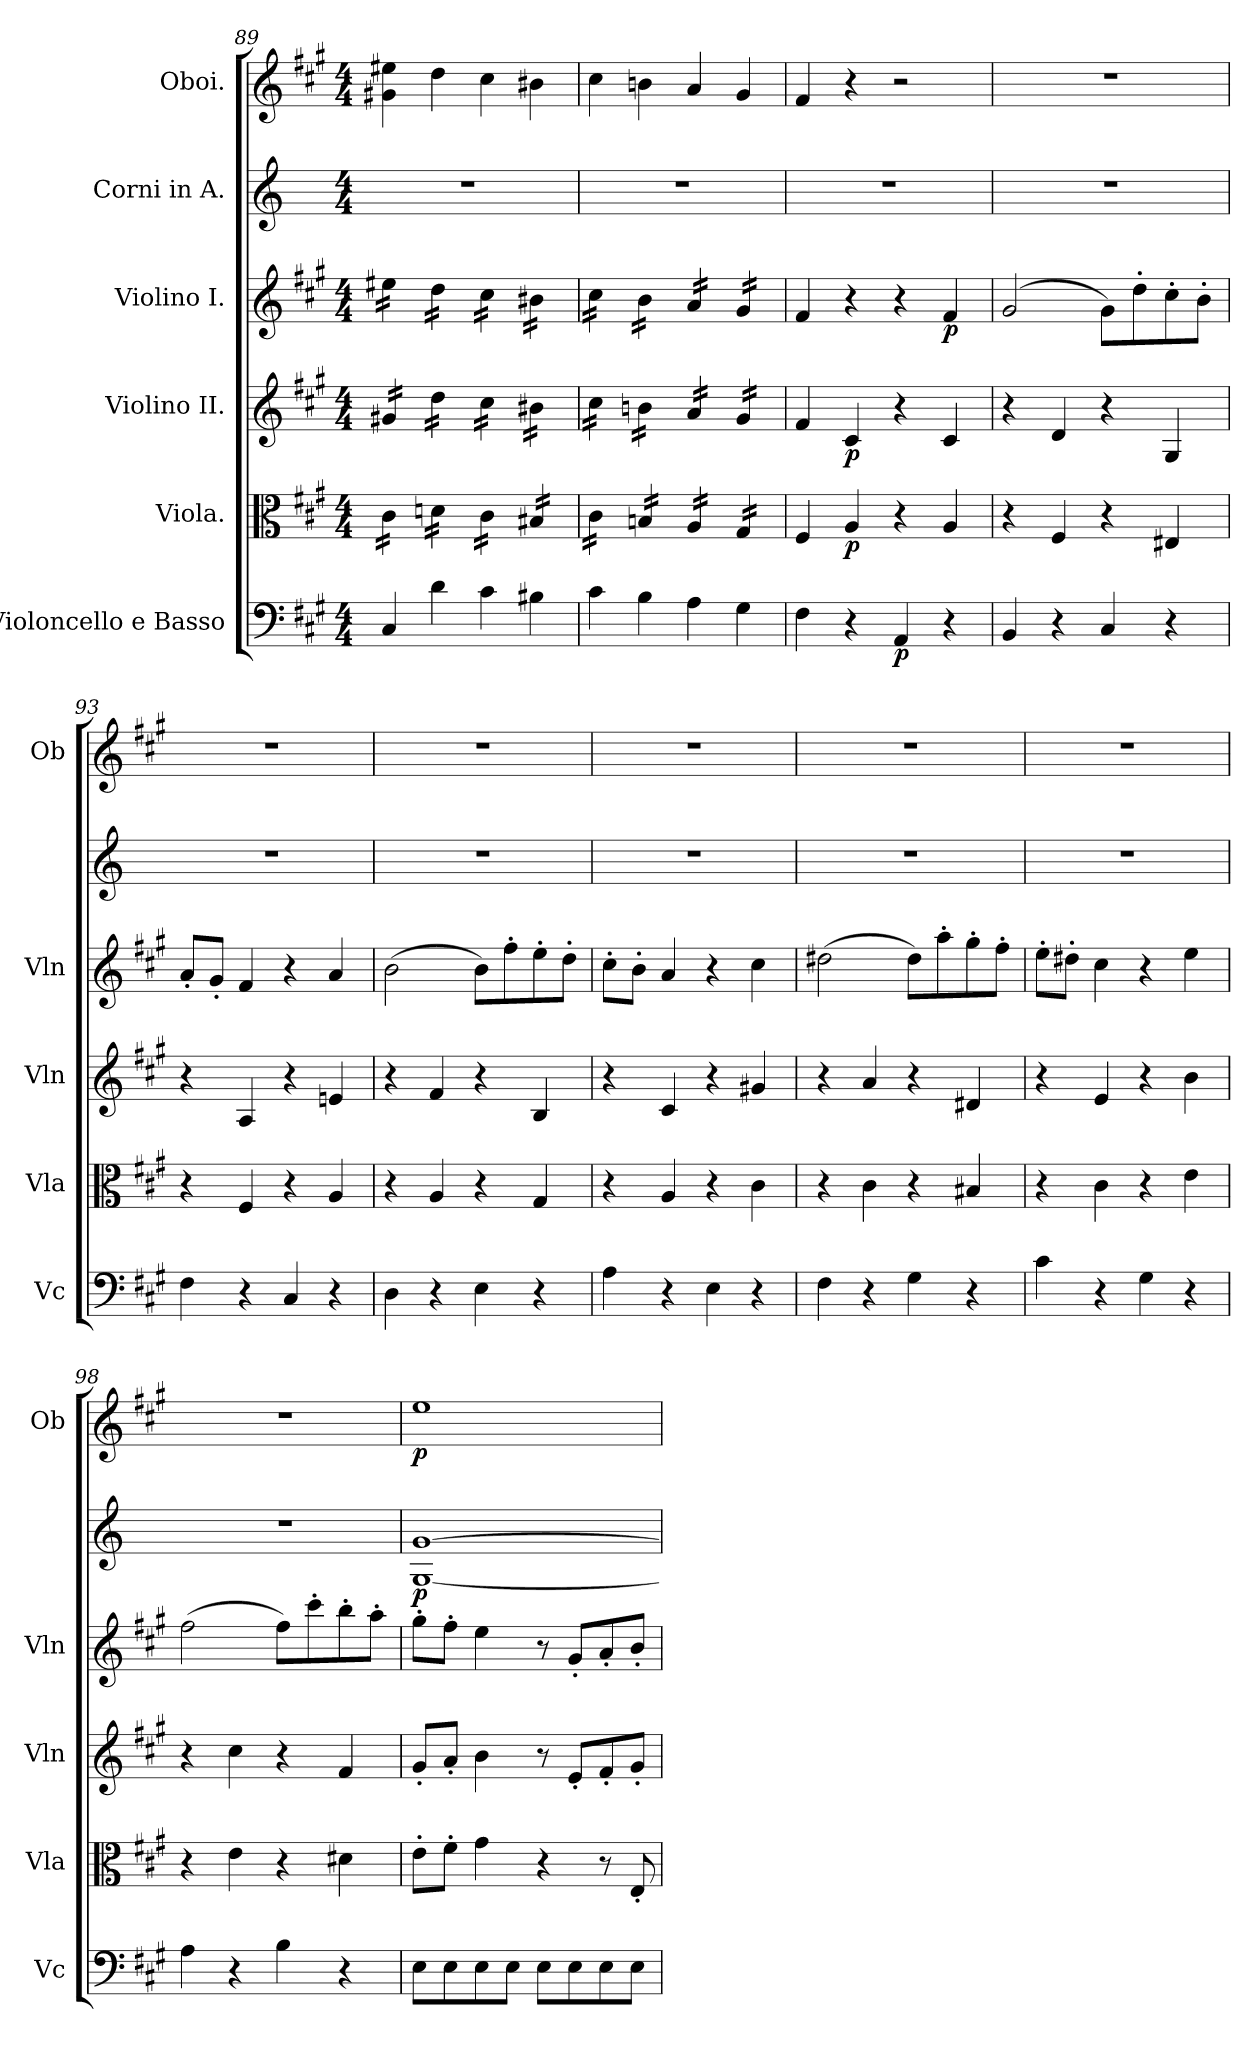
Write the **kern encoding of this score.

**kern	**dynam	**kern	**dynam	**kern	**dynam	**kern	**dynam	**kern	**kern	**dynam
*part6	*part6	*part5	*part5	*part4	*part4	*part3	*part3	*part2	*part1	*part1
*staff6	*staff6	*staff5	*staff5	*staff4	*staff4	*staff3	*staff3	*staff2	*staff1	*staff1
*I"Violoncello e Basso	*	*I"Viola.	*	*I"Violino II.	*	*I"Violino I.	*	*I"Corni in A.	*I"Oboi.	*
*I'Vc	*	*I'Vla	*	*I'Vln	*	*I'Vln	*	*	*I'Ob	*
*clefF4	*	*clefC3	*	*clefG2	*	*clefG2	*	*clefG2	*clefG2	*
*	*	*	*	*	*	*	*	*ITrd2c3	*	*
*k[f#c#g#]	*	*k[f#c#g#]	*	*k[f#c#g#]	*	*k[f#c#g#]	*	*k[f#c#g#]	*k[f#c#g#]	*
*M4/4	*	*M4/4	*	*M4/4	*	*M4/4	*	*M4/4	*M4/4	*
=89	=89	=89	=89	=89	=89	=89	=89	=89	=89	=89
*	*	*tremolo	*	*	*	*	*	*	*	*
*	*	*	*	*tremolo	*	*	*	*	*	*
*	*	*	*	*	*	*tremolo	*	*	*	*
4C#/	.	16c#\LL	.	16g#X/LL	.	16ee#X\LL	.	1r	4g#X\ 4ee#X\	.
.	.	16c#\	.	16g#X/	.	16ee#X\	.	.	.	.
.	.	16c#\	.	16g#X/	.	16ee#X\	.	.	.	.
.	.	16c#\JJ	.	16g#X/JJ	.	16ee#X\JJ	.	.	.	.
4d\	.	16dn\LL	.	16dd\LL	.	16dd\LL	.	.	4dd\	.
.	.	16dn\	.	16dd\	.	16dd\	.	.	.	.
.	.	16dn\	.	16dd\	.	16dd\	.	.	.	.
.	.	16dn\JJ	.	16dd\JJ	.	16dd\JJ	.	.	.	.
4c#\	.	16c#\LL	.	16cc#\LL	.	16cc#\LL	.	.	4cc#\	.
.	.	16c#\	.	16cc#\	.	16cc#\	.	.	.	.
.	.	16c#\	.	16cc#\	.	16cc#\	.	.	.	.
.	.	16c#\JJ	.	16cc#\JJ	.	16cc#\JJ	.	.	.	.
4B#X\	.	16B#X/LL	.	16b#X\LL	.	16b#X\LL	.	.	4b#X\	.
.	.	16B#X/	.	16b#X\	.	16b#X\	.	.	.	.
.	.	16B#X/	.	16b#X\	.	16b#X\	.	.	.	.
.	.	16B#X/JJ	.	16b#X\JJ	.	16b#X\JJ	.	.	.	.
=90	=90	=90	=90	=90	=90	=90	=90	=90	=90	=90
4c#\	.	16c#\LL	.	16cc#\LL	.	16cc#\LL	.	1r	4cc#\	.
.	.	16c#\	.	16cc#\	.	16cc#\	.	.	.	.
.	.	16c#\	.	16cc#\	.	16cc#\	.	.	.	.
.	.	16c#\JJ	.	16cc#\JJ	.	16cc#\JJ	.	.	.	.
4B\	.	16Bn/LL	.	16bn\LL	.	16b\LL	.	.	4bn\	.
.	.	16Bn/	.	16bn\	.	16b\	.	.	.	.
.	.	16Bn/	.	16bn\	.	16b\	.	.	.	.
.	.	16Bn/JJ	.	16bn\JJ	.	16b\JJ	.	.	.	.
4A\	.	16A/LL	.	16a/LL	.	16a/LL	.	.	4a/	.
.	.	16A/	.	16a/	.	16a/	.	.	.	.
.	.	16A/	.	16a/	.	16a/	.	.	.	.
.	.	16A/JJ	.	16a/JJ	.	16a/JJ	.	.	.	.
4G#\	.	16G#/LL	.	16g#/LL	.	16g#/LL	.	.	4g#/	.
.	.	16G#/	.	16g#/	.	16g#/	.	.	.	.
.	.	16G#/	.	16g#/	.	16g#/	.	.	.	.
.	.	16G#/JJ	.	16g#/JJ	.	16g#/JJ	.	.	.	.
*	*	*	*	*	*	*Xtremolo	*	*	*	*
*	*	*	*	*Xtremolo	*	*	*	*	*	*
*	*	*Xtremolo	*	*	*	*	*	*	*	*
=91	=91	=91	=91	=91	=91	=91	=91	=91	=91	=91
4F#\	.	4F#/	.	4f#/	.	4f#/	.	1r	4f#/	.
!	!	!	!LO:DY:b	!	!LO:DY:b	!	!	!	!	!
4r	.	4A/	p	4c#/	p	4r	.	.	4r	.
!	!LO:DY:b	!	!	!	!	!	!	!	!	!
4AA/	p	4r	.	4r	.	4r	.	.	2r	.
!	!	!	!	!	!	!	!LO:DY:b	!	!	!
4r	.	4A/	.	4c#/	.	4f#/	p	.	.	.
=92	=92	=92	=92	=92	=92	=92	=92	=92	=92	=92
4BB/	.	4r	.	4r	.	(>2g#/	.	1r	1r	.
4r	.	4F#/	.	4d/	.	.	.	.	.	.
4C#/	.	4r	.	4r	.	8g#\L)	.	.	.	.
.	.	.	.	.	.	8dd'\	.	.	.	.
4r	.	4E#X/	.	4G#/	.	8cc#'\	.	.	.	.
.	.	.	.	.	.	8b'\J	.	.	.	.
=93	=93	=93	=93	=93	=93	=93	=93	=93	=93	=93
4F#\	.	4r	.	4r	.	8a'/L	.	1r	1r	.
.	.	.	.	.	.	8g#'/J	.	.	.	.
4r	.	4F#/	.	4A/	.	4f#/	.	.	.	.
4C#/	.	4r	.	4r	.	4r	.	.	.	.
4r	.	4A/	.	4en/	.	4a/	.	.	.	.
!!LO:LB:g=z
=94	=94	=94	=94	=94	=94	=94	=94	=94	=94	=94
4D\	.	4r	.	4r	.	(>2b\	.	1r	1r	.
4r	.	4A/	.	4f#/	.	.	.	.	.	.
4E\	.	4r	.	4r	.	8b\L)	.	.	.	.
.	.	.	.	.	.	8ff#'\	.	.	.	.
4r	.	4G#/	.	4B/	.	8ee'\	.	.	.	.
.	.	.	.	.	.	8dd'\J	.	.	.	.
=95	=95	=95	=95	=95	=95	=95	=95	=95	=95	=95
4A\	.	4r	.	4r	.	8cc#'\L	.	1r	1r	.
.	.	.	.	.	.	8b'\J	.	.	.	.
4r	.	4A/	.	4c#/	.	4a/	.	.	.	.
4E\	.	4r	.	4r	.	4r	.	.	.	.
4r	.	4c#\	.	4g#X/	.	4cc#\	.	.	.	.
=96	=96	=96	=96	=96	=96	=96	=96	=96	=96	=96
4F#\	.	4r	.	4r	.	(>2dd#X\	.	1r	1r	.
4r	.	4c#\	.	4a/	.	.	.	.	.	.
4G#\	.	4r	.	4r	.	8dd#\L)	.	.	.	.
.	.	.	.	.	.	8aa'\	.	.	.	.
4r	.	4B#X/	.	4d#X/	.	8gg#'\	.	.	.	.
.	.	.	.	.	.	8ff#'\J	.	.	.	.
=97	=97	=97	=97	=97	=97	=97	=97	=97	=97	=97
4c#\	.	4r	.	4r	.	8ee'\L	.	1r	1r	.
.	.	.	.	.	.	8dd#X'\J	.	.	.	.
4r	.	4c#\	.	4e/	.	4cc#\	.	.	.	.
4G#\	.	4r	.	4r	.	4r	.	.	.	.
4r	.	4e\	.	4b\	.	4ee\	.	.	.	.
=98	=98	=98	=98	=98	=98	=98	=98	=98	=98	=98
4A\	.	4r	.	4r	.	(>2ff#\	.	1r	1r	.
4r	.	4e\	.	4cc#\	.	.	.	.	.	.
4B\	.	4r	.	4r	.	8ff#\L)	.	.	.	.
.	.	.	.	.	.	8ccc#'\	.	.	.	.
4r	.	4d#X\	.	4f#/	.	8bb'\	.	.	.	.
.	.	.	.	.	.	8aa'\J	.	.	.	.
!!LO:PB:g=z
=99	=99	=99	=99	=99	=99	=99	=99	=99	=99	=99
!	!	!	!	!	!	!	!LO:DY:a	!	!	!LO:DY:b
8E\L	.	8e'\L	.	8g#'/L	.	8gg#'\L	p	[1E [1e	1ee	p
8E\	.	8f#'\J	.	8a'/J	.	8ff#'\J	.	.	.	.
8E\	.	4g#\	.	4b\	.	4ee\	.	.	.	.
8E\J	.	.	.	.	.	.	.	.	.	.
8E\L	.	4r	.	8r	.	8r	.	.	.	.
8E\	.	.	.	8e'/L	.	8g#'/L	.	.	.	.
8E\	.	8r	.	8f#'/	.	8a'/	.	.	.	.
8E\J	.	8E'/	.	8g#'/J	.	8b'/J	.	.	.	.
=	=	=	=	=	=	=	=	=	=	=
*-	*-	*-	*-	*-	*-	*-	*-	*-	*-	*-
